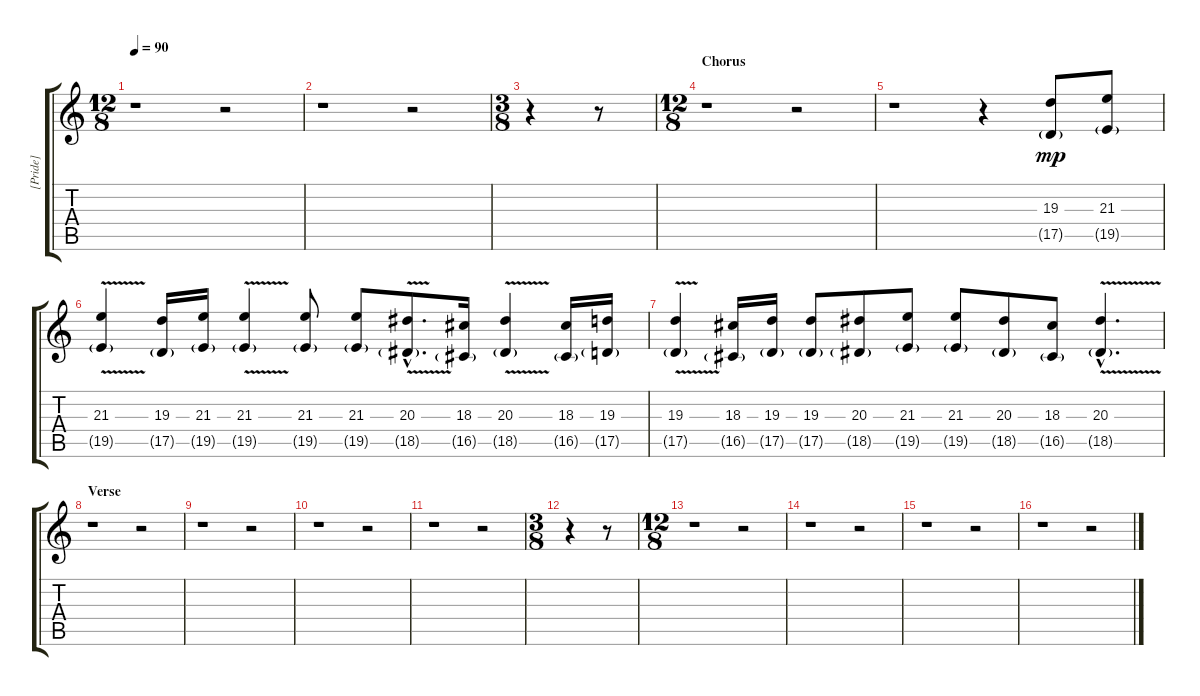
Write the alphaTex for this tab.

\track ("[Pride]" "[Pride]") {instrument synthbrass1}
\staff {score tabs}
\tuning (E4 B3 G3 D3 A2 E2) {hide}
\ts (12 8)
\tempo 90
\clef g2
\ks c
r.1{dy mp} r.2 |
r.1 r.2 |
\ts (3 8)
r.4 r.8 |
\ts (12 8)
\section ("" "Chorus")
r.1 r.2 |
r.1 r.4 (19.3 17.5{g}).8 (21.3 19.5{g}).8 |
(21.3{v} 19.5{v g}).4 (19.3 17.5{g}).16 (21.3 19.5{g}).16 (21.3{v} 19.5{v g}).4 (21.3 19.5{g}).8 (21.3 19.5{g}).8 (20.3{v hac} 18.5{v g hac}).8{d} (18.3 16.5{g}).16 (20.3{v} 18.5{v g}).4 (18.3 16.5{g}).16 (19.3 17.5{g}).16 |
(19.3{v} 17.5{v g}).4 (18.3 16.5{g}).16 (19.3 17.5{g}).16 (19.3 17.5{g}).8 (20.3 18.5{g}).8 (21.3 19.5{g}).8 (21.3 19.5{g}).8 (20.3 18.5{g}).8 (18.3 16.5{g}).8 (20.3{v hac} 18.5{v g hac}).4{d} |
\section ("" "Verse")
r.1 r.2 |
r.1 r.2 |
r.1 r.2 |
r.1 r.2 |
\ts (3 8)
r.4 r.8 |
\ts (12 8)
r.1 r.2 |
r.1 r.2 |
r.1 r.2 |
r.1 r.2
